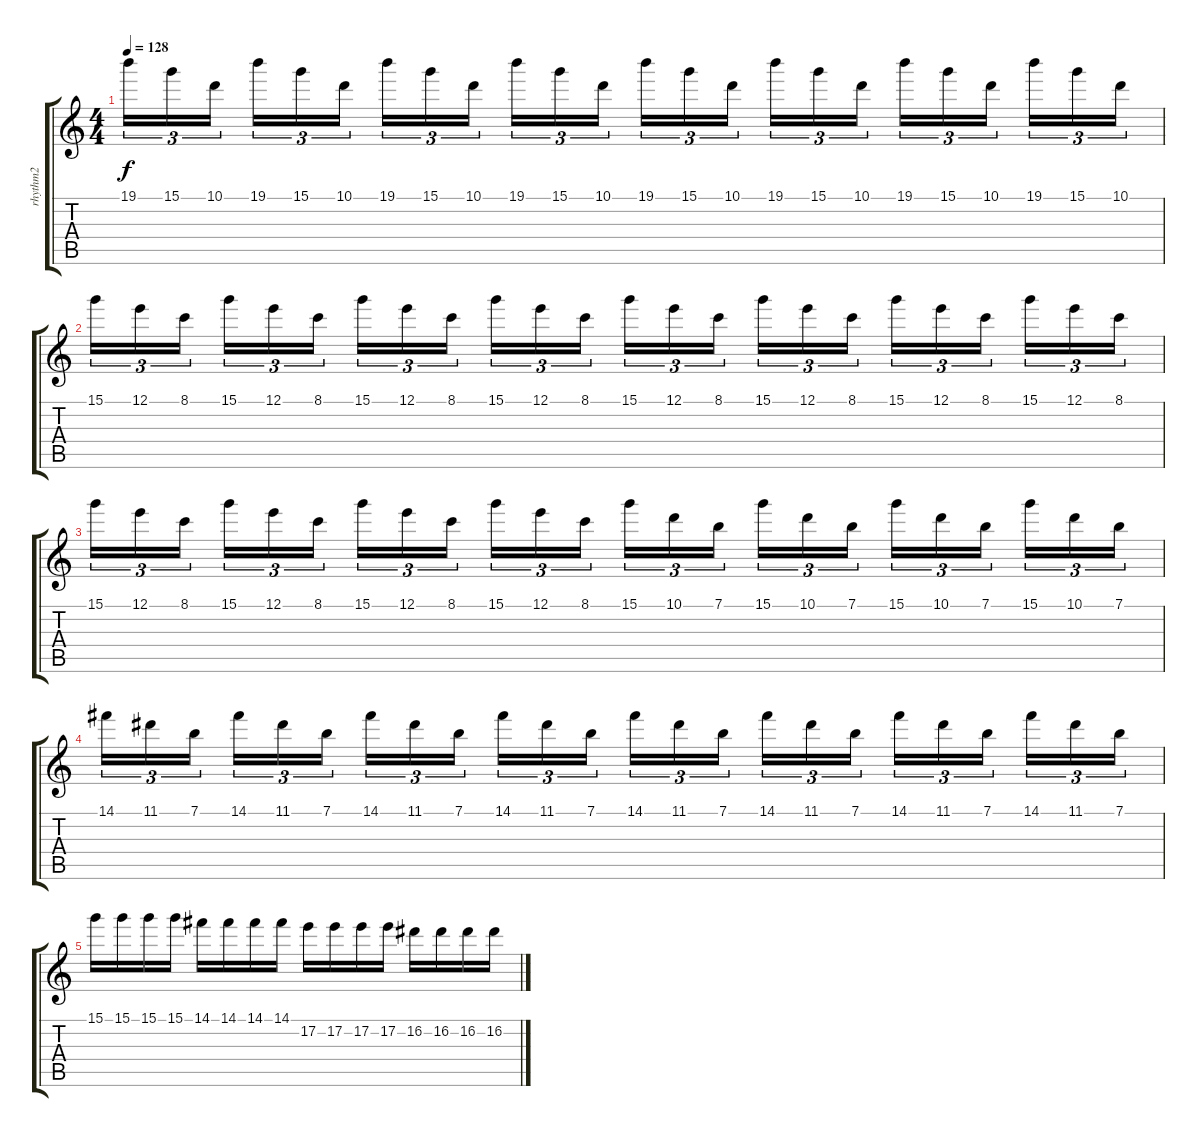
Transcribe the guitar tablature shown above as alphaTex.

\track ("rhythm2" "rhythm2") {instrument distortionguitar}
\staff {score tabs}
\tuning (E4 B3 G3 D3 A2 E2) {hide}
\ts (4 4)
\tempo 128
\clef g2
\ks c
19.1.16{tu (3 2) dy f} 15.1.16{tu (3 2)} 10.1.16{tu (3 2) beam splitsecondary} 19.1.16{tu (3 2)} 15.1.16{tu (3 2)} 10.1.16{tu (3 2)} 19.1.16{tu (3 2)} 15.1.16{tu (3 2)} 10.1.16{tu (3 2) beam splitsecondary} 19.1.16{tu (3 2)} 15.1.16{tu (3 2)} 10.1.16{tu (3 2)} 19.1.16{tu (3 2)} 15.1.16{tu (3 2)} 10.1.16{tu (3 2) beam splitsecondary} 19.1.16{tu (3 2)} 15.1.16{tu (3 2)} 10.1.16{tu (3 2)} 19.1.16{tu (3 2)} 15.1.16{tu (3 2)} 10.1.16{tu (3 2) beam splitsecondary} 19.1.16{tu (3 2)} 15.1.16{tu (3 2)} 10.1.16{tu (3 2)} |
15.1.16{tu (3 2)} 12.1.16{tu (3 2)} 8.1.16{tu (3 2) beam splitsecondary} 15.1.16{tu (3 2)} 12.1.16{tu (3 2)} 8.1.16{tu (3 2)} 15.1.16{tu (3 2)} 12.1.16{tu (3 2)} 8.1.16{tu (3 2) beam splitsecondary} 15.1.16{tu (3 2)} 12.1.16{tu (3 2)} 8.1.16{tu (3 2)} 15.1.16{tu (3 2)} 12.1.16{tu (3 2)} 8.1.16{tu (3 2) beam splitsecondary} 15.1.16{tu (3 2)} 12.1.16{tu (3 2)} 8.1.16{tu (3 2)} 15.1.16{tu (3 2)} 12.1.16{tu (3 2)} 8.1.16{tu (3 2) beam splitsecondary} 15.1.16{tu (3 2)} 12.1.16{tu (3 2)} 8.1.16{tu (3 2)} |
15.1.16{tu (3 2)} 12.1.16{tu (3 2)} 8.1.16{tu (3 2) beam splitsecondary} 15.1.16{tu (3 2)} 12.1.16{tu (3 2)} 8.1.16{tu (3 2)} 15.1.16{tu (3 2)} 12.1.16{tu (3 2)} 8.1.16{tu (3 2) beam splitsecondary} 15.1.16{tu (3 2)} 12.1.16{tu (3 2)} 8.1.16{tu (3 2)} 15.1.16{tu (3 2)} 10.1.16{tu (3 2)} 7.1.16{tu (3 2) beam splitsecondary} 15.1.16{tu (3 2)} 10.1.16{tu (3 2)} 7.1.16{tu (3 2)} 15.1.16{tu (3 2)} 10.1.16{tu (3 2)} 7.1.16{tu (3 2) beam splitsecondary} 15.1.16{tu (3 2)} 10.1.16{tu (3 2)} 7.1.16{tu (3 2)} |
14.1.16{tu (3 2)} 11.1.16{tu (3 2)} 7.1.16{tu (3 2) beam splitsecondary} 14.1.16{tu (3 2)} 11.1.16{tu (3 2)} 7.1.16{tu (3 2)} 14.1.16{tu (3 2)} 11.1.16{tu (3 2)} 7.1.16{tu (3 2) beam splitsecondary} 14.1.16{tu (3 2)} 11.1.16{tu (3 2)} 7.1.16{tu (3 2)} 14.1.16{tu (3 2)} 11.1.16{tu (3 2)} 7.1.16{tu (3 2) beam splitsecondary} 14.1.16{tu (3 2)} 11.1.16{tu (3 2)} 7.1.16{tu (3 2)} 14.1.16{tu (3 2)} 11.1.16{tu (3 2)} 7.1.16{tu (3 2) beam splitsecondary} 14.1.16{tu (3 2)} 11.1.16{tu (3 2)} 7.1.16{tu (3 2)} |
15.1.16 15.1.16 15.1.16 15.1.16 14.1.16 14.1.16 14.1.16 14.1.16 17.2.16 17.2.16 17.2.16 17.2.16 16.2.16 16.2.16 16.2.16 16.2.16
